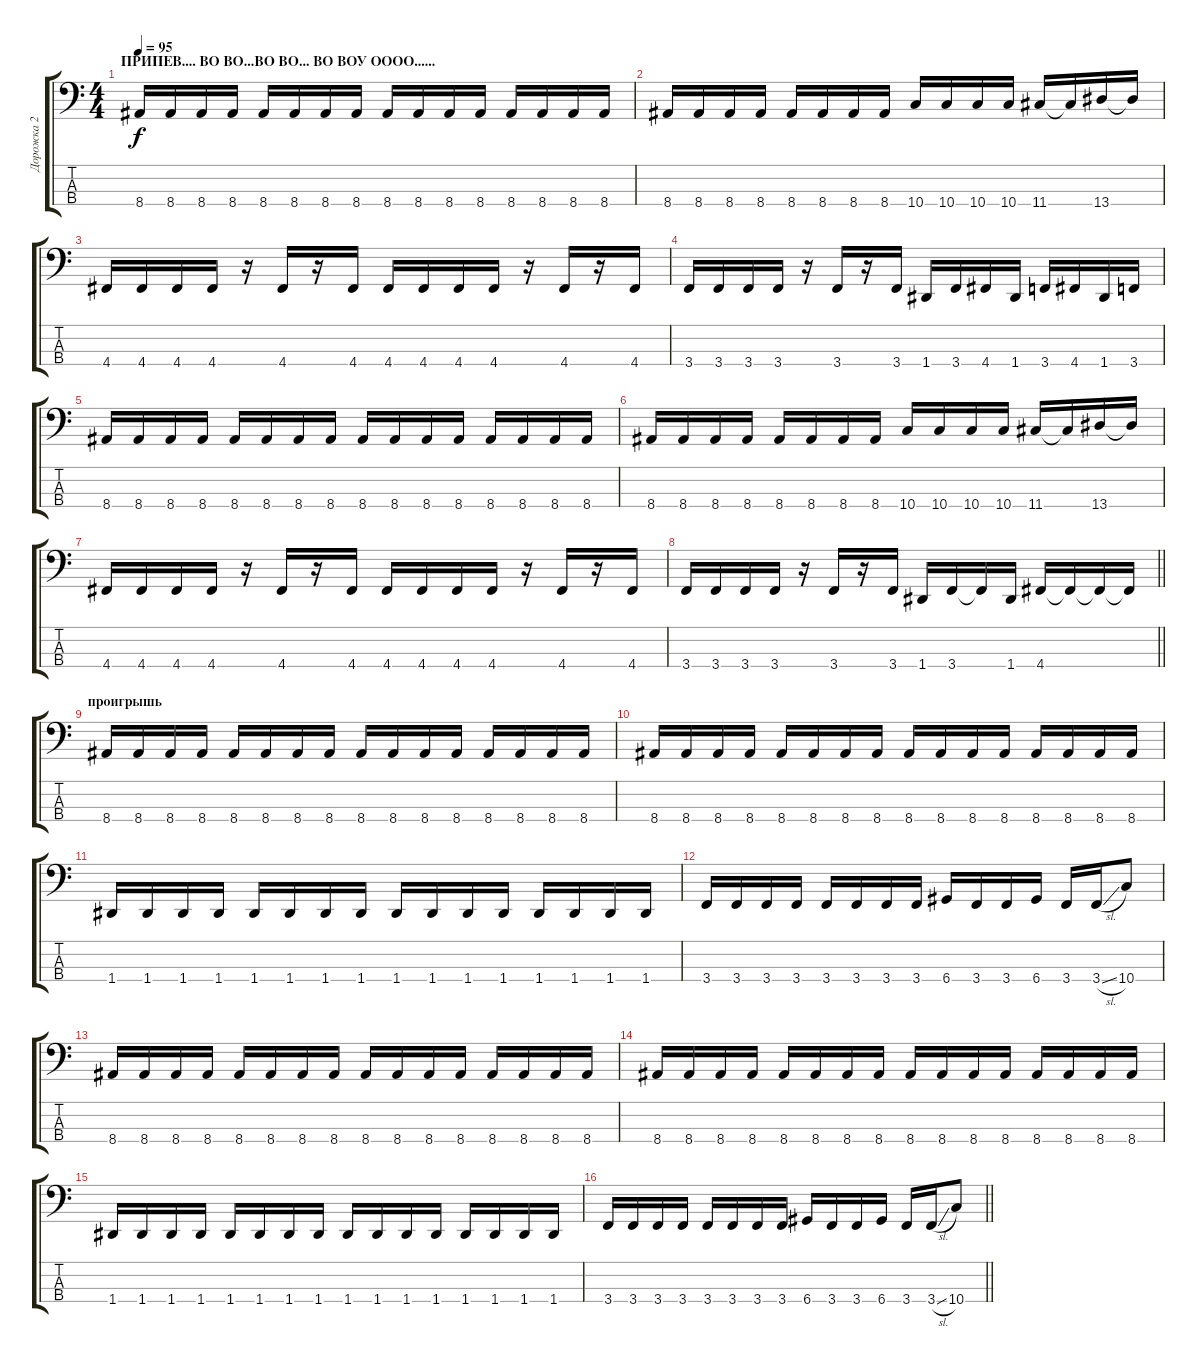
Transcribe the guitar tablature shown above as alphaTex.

\track ("Дорожка 2" "Дорожка 2") {instrument slapbass1}
\staff {score tabs}
\tuning (G2 D2 A1 D1) {hide}
\ts (4 4)
\section ("" "ПРИПЕВ.... ВО ВО...ВО ВО... ВО ВОУ ОООО......")
\tempo 95
\clef f4
\ks c
8.4.16{dy f} 8.4.16 8.4.16 8.4.16 8.4.16 8.4.16 8.4.16 8.4.16 8.4.16 8.4.16 8.4.16 8.4.16 8.4.16 8.4.16 8.4.16 8.4.16 |
8.4.16 8.4.16 8.4.16 8.4.16 8.4.16 8.4.16 8.4.16 8.4.16 10.4.16 10.4.16 10.4.16 10.4.16 11.4.16 11.4{t}.16 13.4.16 13.4{t}.16 |
4.4.16 4.4.16 4.4.16 4.4.16 r.16 4.4.16 r.16 4.4.16 4.4.16 4.4.16 4.4.16 4.4.16 r.16 4.4.16 r.16 4.4.16 |
3.4.16 3.4.16 3.4.16 3.4.16 r.16 3.4.16 r.16 3.4.16 1.4.16 3.4.16 4.4.16 1.4.16 3.4.16 4.4.16 1.4.16 3.4.16 |
8.4.16 8.4.16 8.4.16 8.4.16 8.4.16 8.4.16 8.4.16 8.4.16 8.4.16 8.4.16 8.4.16 8.4.16 8.4.16 8.4.16 8.4.16 8.4.16 |
8.4.16 8.4.16 8.4.16 8.4.16 8.4.16 8.4.16 8.4.16 8.4.16 10.4.16 10.4.16 10.4.16 10.4.16 11.4.16 11.4{t}.16 13.4.16 13.4{t}.16 |
4.4.16 4.4.16 4.4.16 4.4.16 r.16 4.4.16 r.16 4.4.16 4.4.16 4.4.16 4.4.16 4.4.16 r.16 4.4.16 r.16 4.4.16 |
\barLineRight lightlight
3.4.16 3.4.16 3.4.16 3.4.16 r.16 3.4.16 r.16 3.4.16 1.4.16 3.4.16 3.4{t}.16 1.4.16 4.4.16 4.4{t}.16 4.4{t}.16 4.4{t}.16 |
\section ("" "проигрышь")
8.4.16 8.4.16 8.4.16 8.4.16 8.4.16 8.4.16 8.4.16 8.4.16 8.4.16 8.4.16 8.4.16 8.4.16 8.4.16 8.4.16 8.4.16 8.4.16 |
8.4.16 8.4.16 8.4.16 8.4.16 8.4.16 8.4.16 8.4.16 8.4.16 8.4.16 8.4.16 8.4.16 8.4.16 8.4.16 8.4.16 8.4.16 8.4.16 |
1.4.16 1.4.16 1.4.16 1.4.16 1.4.16 1.4.16 1.4.16 1.4.16 1.4.16 1.4.16 1.4.16 1.4.16 1.4.16 1.4.16 1.4.16 1.4.16 |
3.4.16 3.4.16 3.4.16 3.4.16 3.4.16 3.4.16 3.4.16 3.4.16 6.4.16 3.4.16 3.4.16 6.4.16 3.4.16 3.4{sl}.16 10.4.8 |
8.4.16 8.4.16 8.4.16 8.4.16 8.4.16 8.4.16 8.4.16 8.4.16 8.4.16 8.4.16 8.4.16 8.4.16 8.4.16 8.4.16 8.4.16 8.4.16 |
8.4.16 8.4.16 8.4.16 8.4.16 8.4.16 8.4.16 8.4.16 8.4.16 8.4.16 8.4.16 8.4.16 8.4.16 8.4.16 8.4.16 8.4.16 8.4.16 |
1.4.16 1.4.16 1.4.16 1.4.16 1.4.16 1.4.16 1.4.16 1.4.16 1.4.16 1.4.16 1.4.16 1.4.16 1.4.16 1.4.16 1.4.16 1.4.16 |
\barLineRight lightlight
3.4.16 3.4.16 3.4.16 3.4.16 3.4.16 3.4.16 3.4.16 3.4.16 6.4.16 3.4.16 3.4.16 6.4.16 3.4.16 3.4{sl}.16 10.4.8
